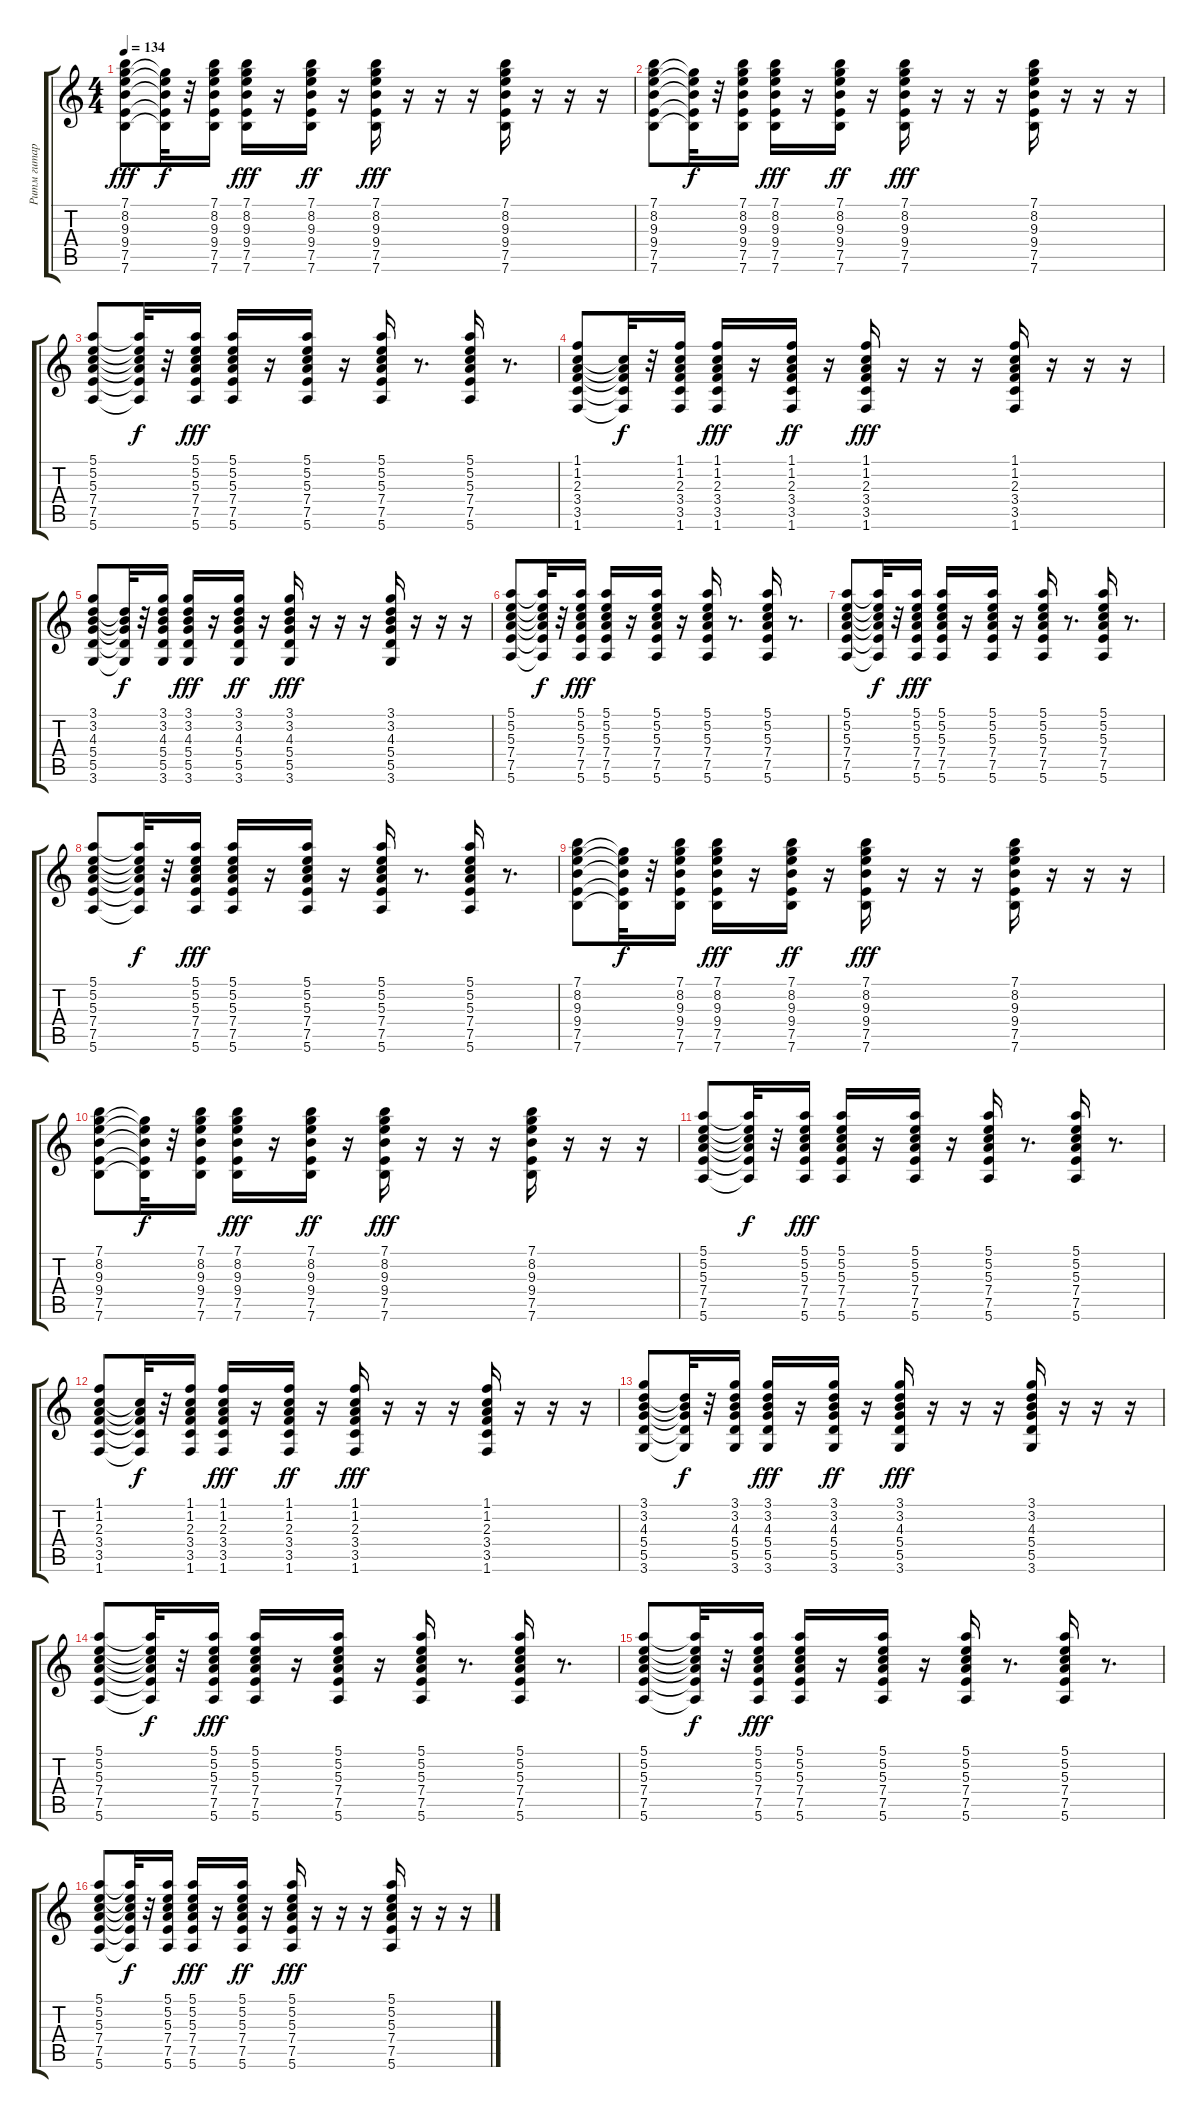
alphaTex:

\track ("Ритм гитара" "Ритм гитар") {instrument electricguitarclean}
\staff {score tabs}
\tuning (E4 B3 G3 D3 A2 E2) {hide}
\ts (4 4)
\tempo 134
\clef g2
\ks c
(7.1 8.2 9.3 9.4 7.5 7.6).8{dy fff} (8.2{t} 9.3{t} 9.4{t} 7.5{t} 7.6{t}).32{dy f} r.32 (7.1 8.2 9.3 9.4 7.5 7.6).16 (7.1 8.2 9.3 9.4 7.5 7.6).16{dy fff} r.16 (7.1 8.2 9.3 9.4 7.5 7.6).16{dy ff} r.16 (7.1 8.2 9.3 9.4 7.5 7.6).16{dy fff} r.16 r.16 r.16 (7.1 8.2 9.3 9.4 7.5 7.6).16 r.16 r.16 r.16 |
(7.1 8.2 9.3 9.4 7.5 7.6).8 (8.2{t} 9.3{t} 9.4{t} 7.5{t} 7.6{t}).32{dy f} r.32 (7.1 8.2 9.3 9.4 7.5 7.6).16 (7.1 8.2 9.3 9.4 7.5 7.6).16{dy fff} r.16 (7.1 8.2 9.3 9.4 7.5 7.6).16{dy ff} r.16 (7.1 8.2 9.3 9.4 7.5 7.6).16{dy fff} r.16 r.16 r.16 (7.1 8.2 9.3 9.4 7.5 7.6).16 r.16 r.16 r.16 |
(5.1 5.2 5.3 7.4 7.5 5.6).8 (5.1{t} 5.2{t} 5.3{t} 7.4{t} 7.5{t} 5.6{t}).32{dy f} r.32 (5.1 5.2 5.3 7.4 7.5 5.6).16{dy fff} (5.1 5.2 5.3 7.4 7.5 5.6).16 r.16 (5.1 5.2 5.3 7.4 7.5 5.6).16 r.16 (5.1 5.2 5.3 7.4 7.5 5.6).16 r.8{d} (5.1 5.2 5.3 7.4 7.5 5.6).16 r.8{d} |
(1.1 1.2 2.3 3.4 3.5 1.6).8 (1.2{t} 2.3{t} 3.4{t} 3.5{t} 1.6{t}).32{dy f} r.32 (1.1 1.2 2.3 3.4 3.5 1.6).16 (1.1 1.2 2.3 3.4 3.5 1.6).16{dy fff} r.16 (1.1 1.2 2.3 3.4 3.5 1.6).16{dy ff} r.16 (1.1 1.2 2.3 3.4 3.5 1.6).16{dy fff} r.16 r.16 r.16 (1.1 1.2 2.3 3.4 3.5 1.6).16 r.16 r.16 r.16 |
(3.1 3.2 4.3 5.4 5.5 3.6).8 (3.2{t} 4.3{t} 5.4{t} 5.5{t} 3.6{t}).32{dy f} r.32 (3.1 3.2 4.3 5.4 5.5 3.6).16 (3.1 3.2 4.3 5.4 5.5 3.6).16{dy fff} r.16 (3.1 3.2 4.3 5.4 5.5 3.6).16{dy ff} r.16 (3.1 3.2 4.3 5.4 5.5 3.6).16{dy fff} r.16 r.16 r.16 (3.1 3.2 4.3 5.4 5.5 3.6).16 r.16 r.16 r.16 |
(5.1 5.2 5.3 7.4 7.5 5.6).8 (5.1{t} 5.2{t} 5.3{t} 7.4{t} 7.5{t} 5.6{t}).32{dy f} r.32 (5.1 5.2 5.3 7.4 7.5 5.6).16{dy fff} (5.1 5.2 5.3 7.4 7.5 5.6).16 r.16 (5.1 5.2 5.3 7.4 7.5 5.6).16 r.16 (5.1 5.2 5.3 7.4 7.5 5.6).16 r.8{d} (5.1 5.2 5.3 7.4 7.5 5.6).16 r.8{d} |
(5.1 5.2 5.3 7.4 7.5 5.6).8 (5.1{t} 5.2{t} 5.3{t} 7.4{t} 7.5{t} 5.6{t}).32{dy f} r.32 (5.1 5.2 5.3 7.4 7.5 5.6).16{dy fff} (5.1 5.2 5.3 7.4 7.5 5.6).16 r.16 (5.1 5.2 5.3 7.4 7.5 5.6).16 r.16 (5.1 5.2 5.3 7.4 7.5 5.6).16 r.8{d} (5.1 5.2 5.3 7.4 7.5 5.6).16 r.8{d} |
(5.1 5.2 5.3 7.4 7.5 5.6).8 (5.1{t} 5.2{t} 5.3{t} 7.4{t} 7.5{t} 5.6{t}).32{dy f} r.32 (5.1 5.2 5.3 7.4 7.5 5.6).16{dy fff} (5.1 5.2 5.3 7.4 7.5 5.6).16 r.16 (5.1 5.2 5.3 7.4 7.5 5.6).16 r.16 (5.1 5.2 5.3 7.4 7.5 5.6).16 r.8{d} (5.1 5.2 5.3 7.4 7.5 5.6).16 r.8{d} |
(7.1 8.2 9.3 9.4 7.5 7.6).8 (8.2{t} 9.3{t} 9.4{t} 7.5{t} 7.6{t}).32{dy f} r.32 (7.1 8.2 9.3 9.4 7.5 7.6).16 (7.1 8.2 9.3 9.4 7.5 7.6).16{dy fff} r.16 (7.1 8.2 9.3 9.4 7.5 7.6).16{dy ff} r.16 (7.1 8.2 9.3 9.4 7.5 7.6).16{dy fff} r.16 r.16 r.16 (7.1 8.2 9.3 9.4 7.5 7.6).16 r.16 r.16 r.16 |
(7.1 8.2 9.3 9.4 7.5 7.6).8 (8.2{t} 9.3{t} 9.4{t} 7.5{t} 7.6{t}).32{dy f} r.32 (7.1 8.2 9.3 9.4 7.5 7.6).16 (7.1 8.2 9.3 9.4 7.5 7.6).16{dy fff} r.16 (7.1 8.2 9.3 9.4 7.5 7.6).16{dy ff} r.16 (7.1 8.2 9.3 9.4 7.5 7.6).16{dy fff} r.16 r.16 r.16 (7.1 8.2 9.3 9.4 7.5 7.6).16 r.16 r.16 r.16 |
(5.1 5.2 5.3 7.4 7.5 5.6).8 (5.1{t} 5.2{t} 5.3{t} 7.4{t} 7.5{t} 5.6{t}).32{dy f} r.32 (5.1 5.2 5.3 7.4 7.5 5.6).16{dy fff} (5.1 5.2 5.3 7.4 7.5 5.6).16 r.16 (5.1 5.2 5.3 7.4 7.5 5.6).16 r.16 (5.1 5.2 5.3 7.4 7.5 5.6).16 r.8{d} (5.1 5.2 5.3 7.4 7.5 5.6).16 r.8{d} |
(1.1 1.2 2.3 3.4 3.5 1.6).8 (1.2{t} 2.3{t} 3.4{t} 3.5{t} 1.6{t}).32{dy f} r.32 (1.1 1.2 2.3 3.4 3.5 1.6).16 (1.1 1.2 2.3 3.4 3.5 1.6).16{dy fff} r.16 (1.1 1.2 2.3 3.4 3.5 1.6).16{dy ff} r.16 (1.1 1.2 2.3 3.4 3.5 1.6).16{dy fff} r.16 r.16 r.16 (1.1 1.2 2.3 3.4 3.5 1.6).16 r.16 r.16 r.16 |
(3.1 3.2 4.3 5.4 5.5 3.6).8 (3.2{t} 4.3{t} 5.4{t} 5.5{t} 3.6{t}).32{dy f} r.32 (3.1 3.2 4.3 5.4 5.5 3.6).16 (3.1 3.2 4.3 5.4 5.5 3.6).16{dy fff} r.16 (3.1 3.2 4.3 5.4 5.5 3.6).16{dy ff} r.16 (3.1 3.2 4.3 5.4 5.5 3.6).16{dy fff} r.16 r.16 r.16 (3.1 3.2 4.3 5.4 5.5 3.6).16 r.16 r.16 r.16 |
(5.1 5.2 5.3 7.4 7.5 5.6).8 (5.1{t} 5.2{t} 5.3{t} 7.4{t} 7.5{t} 5.6{t}).32{dy f} r.32 (5.1 5.2 5.3 7.4 7.5 5.6).16{dy fff} (5.1 5.2 5.3 7.4 7.5 5.6).16 r.16 (5.1 5.2 5.3 7.4 7.5 5.6).16 r.16 (5.1 5.2 5.3 7.4 7.5 5.6).16 r.8{d} (5.1 5.2 5.3 7.4 7.5 5.6).16 r.8{d} |
(5.1 5.2 5.3 7.4 7.5 5.6).8 (5.1{t} 5.2{t} 5.3{t} 7.4{t} 7.5{t} 5.6{t}).32{dy f} r.32 (5.1 5.2 5.3 7.4 7.5 5.6).16{dy fff} (5.1 5.2 5.3 7.4 7.5 5.6).16 r.16 (5.1 5.2 5.3 7.4 7.5 5.6).16 r.16 (5.1 5.2 5.3 7.4 7.5 5.6).16 r.8{d} (5.1 5.2 5.3 7.4 7.5 5.6).16 r.8{d} |
(5.1 5.2 5.3 7.4 7.5 5.6).8 (5.1{t} 5.2{t} 5.3{t} 7.4{t} 7.5{t} 5.6{t}).32{dy f} r.32 (5.1 5.2 5.3 7.4 7.5 5.6).16 (5.1 5.2 5.3 7.4 7.5 5.6).16{dy fff} r.16 (5.1 5.2 5.3 7.4 7.5 5.6).16{dy ff} r.16 (5.1 5.2 5.3 7.4 7.5 5.6).16{dy fff} r.16 r.16 r.16 (5.1 5.2 5.3 7.4 7.5 5.6).16 r.16 r.16 r.16
